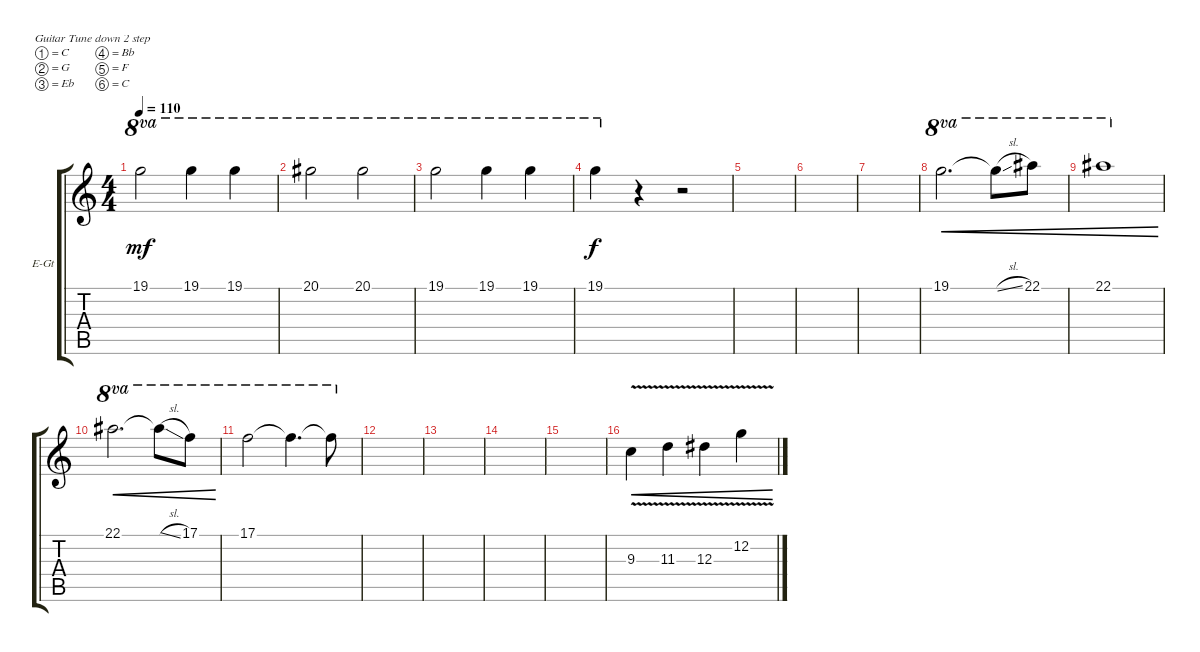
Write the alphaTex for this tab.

\defaultSystemsLayout 4
\bracketExtendMode groupsimilarinstruments
\firstSystemTrackNameOrientation horizontal
\otherSystemsTrackNameOrientation horizontal
\track ("Electric Guitar 9" "E-Gt") {instrument distortionguitar}
\staff {score tabs}
\tuning (C4 G3 Eb3 Bb2 F2 C2)
\ts (4 4)
\tempo 110
\clef g2
\ks c
19.1.2{ot 8va dy mf} 19.1.4{ot 8va} 19.1.4{ot 8va} |
20.1.2{ot 8va} 20.1.2{ot 8va} |
19.1.2{ot 8va} 19.1.4{ot 8va} 19.1.4{ot 8va} |
19.1.4{ot 8va dy f} r.4 r.2 |
|
|
|
19.1.2{d ot 8va cre} 19.1{sl t}.8{ot 8va cre} 22.1.8{ot 8va cre} |
22.1.1{ot 8va cre} |
22.1.2{d ot 8va cre} 22.1{sl t}.8{ot 8va cre} 17.1.8{ot 8va cre} |
17.1.2{ot 8va} 17.1{t}.4{d ot 8va} 17.1{t}.8{ot 8va} |
|
|
|
|
9.3{v}.4{cre} 11.3{v}.4{cre} 12.3{v}.4{cre} 12.2{v}.4{cre}
